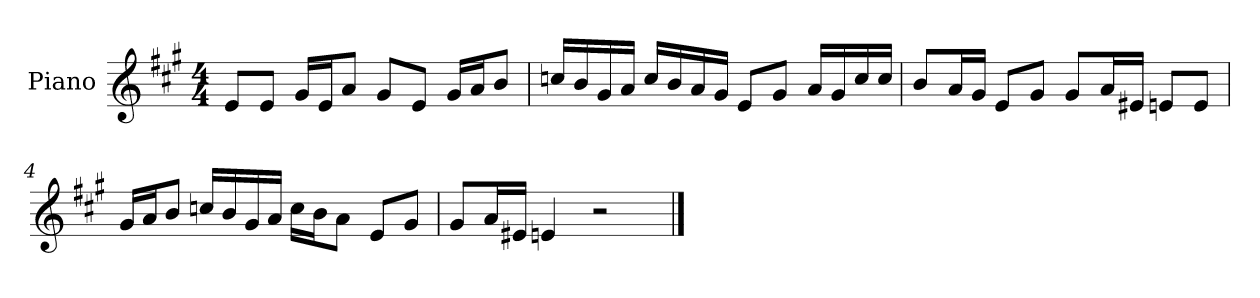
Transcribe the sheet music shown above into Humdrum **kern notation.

**kern
*part1
*staff1
*I"Piano
*I'P-no
*clefG2
*k[f#c#g#]
*M4/4
*MM90
=1
8e/L
8e/J
16g#/LL
16e/J
8a/J
8g#/L
8e/J
16g#/LL
16a/J
8b/J
=2
16ccn/LL
16b/
16g#/
16a/JJ
16cc/LL
16b/
16a/
16g#/JJ
8e/L
8g#/J
16a/LL
16g#/
16cc/
16cc/JJ
=3
8b/L
16a/L
16g#/JJ
8e/L
8g#/J
8g#/L
16a/L
16e#X/JJ
8en/L
8e/J
!!LO:LB:g=z
=4
16g#/LL
16a/J
8b/J
16ccn/LL
16b/
16g#/
16a/JJ
16cc\LL
16b\J
8a\J
8e/L
8g#/J
=5
8g#/L
16a/L
16e#X/JJ
4en/
2r
==
*-
